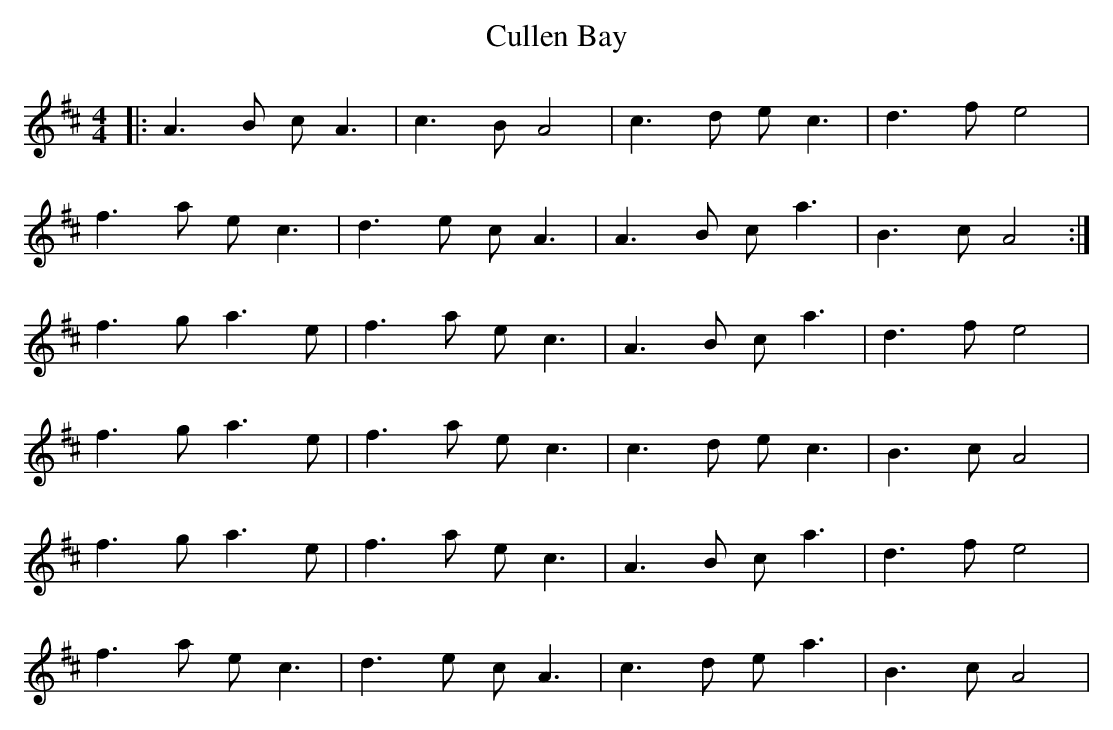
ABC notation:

X:1
T: Cullen Bay
M: 4/4
L: 1/8
K: Amix
|:A3B cA3|c3B A4|c3d ec3|d3f e4|
f3a ec3|d3e cA3|A3B ca3|B3c A4:|
f3g a3e|f3a ec3|A3B ca3|d3f e4|
f3g a3e|f3a ec3|c3d ec3|B3c A4|
f3g a3e|f3a ec3|A3B ca3|d3f e4|
f3a ec3|d3e cA3|c3d ea3|B3c A4|
